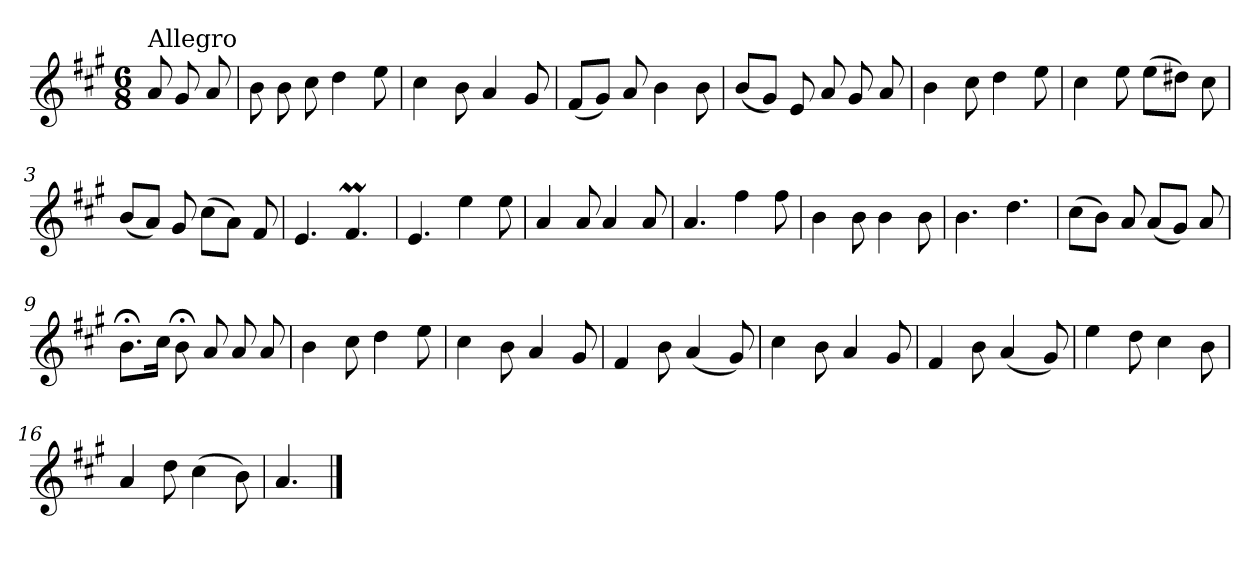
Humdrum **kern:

**kern
*part1
*staff1
*clefG2
*k[f#c#g#]
*f#:
*M6/8
=
!LO:TX:a:t=Allegro
8a/
8g#/
8a/
=1
8b\
8b\
8cc#\
4dd\
8ee\
=2
4cc#\
8b\
4a/
8g#/
=3
(<8f#/L
8g#/J)
8a/
4b\
8b\
=4
(<8b/L
8g#/J)
8e/
8a/
8g#/
8a/
!!LO:LB:g=z
=1X
4b\
8cc#\
4dd\
8ee\
=2X
4cc#\
8ee\
(>8ee\L
8dd#X\J)
8cc#\
=3X
(<8b/L
8a/J)
8g#/
(>8cc#\L
8a\J)
8f#/
=4X
4.e/
4.f#M/
=5X
4.e/
4ee\
8ee\
=6X
4a/
8a/
4a/
8a/
!!LO:LB:g=z
=5
4.a/
4ff#\
8ff#\
=6
4b\
8b\
4b\
8b\
=7
4.b\
4.dd\
=8
(>8cc#\L
8b\J)
8a/
(<8a/L
8g#/J)
8a/
=9
8.b;<\L
16cc#\Jk
8b;<\
8a/
8a/
8a/
=10
4b\
8cc#\
4dd\
8ee\
!!LO:LB:g=z
=11
4cc#\
8b\
4a/
8g#/
=12
4f#/
8b\
(<4a/
8g#/)
=13
4cc#\
8b\
4a/
8g#/
=14
4f#/
8b\
(<4a/
8g#/)
=15
4ee\
8dd\
4cc#\
8b\
=16
4a/
8dd\
(>4cc#\
8b\)
!!LO:LB:g=z
=17
4.a/
==
*-
